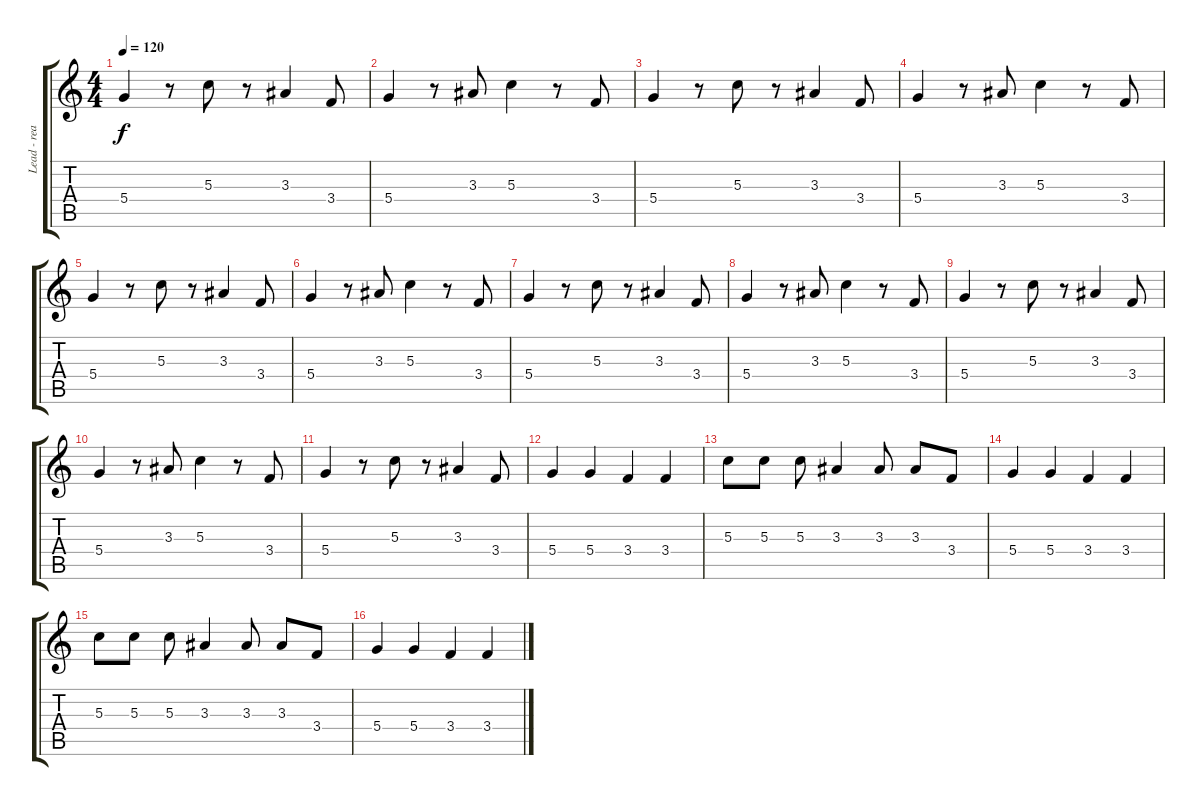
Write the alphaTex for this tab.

\track ("Lead - real notes (with octave pedal)" "Lead - rea") {instrument overdrivenguitar}
\staff {score tabs}
\tuning (E4 B3 G3 D3 A2 E2) {hide}
\ts (4 4)
\tempo 120
\clef g2
\ks c
5.4.4{dy f} r.8 5.3.8 r.8 3.3.4 3.4.8 |
5.4.4 r.8 3.3.8 5.3.4 r.8 3.4.8 |
5.4.4 r.8 5.3.8 r.8 3.3.4 3.4.8 |
5.4.4 r.8 3.3.8 5.3.4 r.8 3.4.8 |
5.4.4 r.8 5.3.8 r.8 3.3.4 3.4.8 |
5.4.4 r.8 3.3.8 5.3.4 r.8 3.4.8 |
5.4.4 r.8 5.3.8 r.8 3.3.4 3.4.8 |
5.4.4 r.8 3.3.8 5.3.4 r.8 3.4.8 |
5.4.4 r.8 5.3.8 r.8 3.3.4 3.4.8 |
5.4.4 r.8 3.3.8 5.3.4 r.8 3.4.8 |
5.4.4 r.8 5.3.8 r.8 3.3.4 3.4.8 |
5.4.4 5.4.4 3.4.4 3.4.4 |
5.3.8 5.3.8 5.3.8 3.3.4 3.3.8 3.3.8 3.4.8 |
5.4.4 5.4.4 3.4.4 3.4.4 |
5.3.8 5.3.8 5.3.8 3.3.4 3.3.8 3.3.8 3.4.8 |
5.4.4 5.4.4 3.4.4 3.4.4
